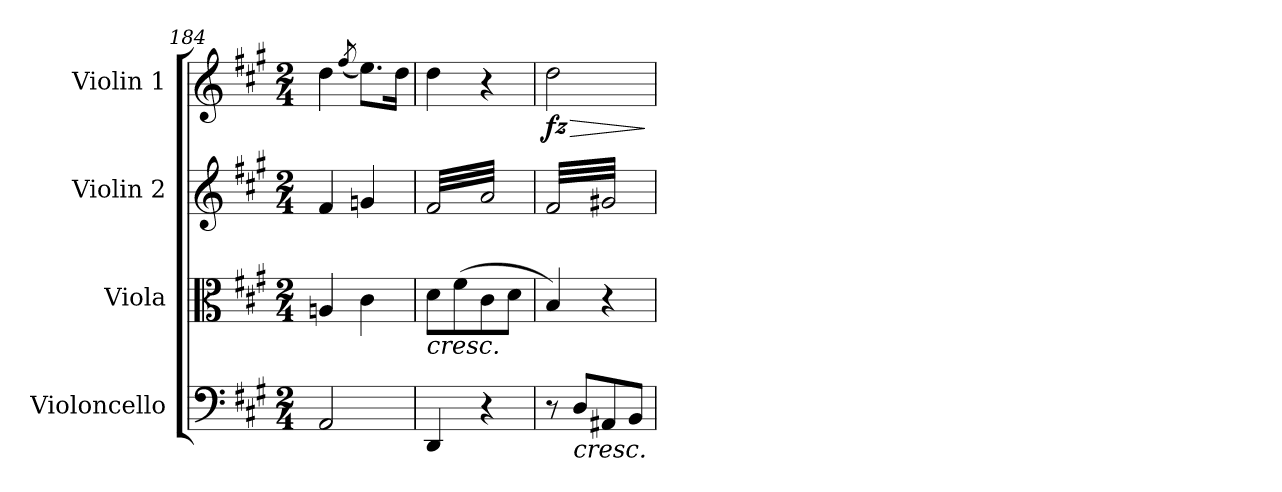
**kern	**kern	**kern	**kern	**dynam
*part4	*part3	*part2	*part1	*part1
*staff4	*staff3	*staff2	*staff1	*staff1
*I"Violoncello	*I"Viola	*I"Violin 2	*I"Violin 1	*
*I'Vc	*I'Vla	*I'Vln	*I'Vln	*
*clefF4	*clefC3	*clefG2	*clefG2	*
*k[f#c#g#]	*k[f#c#g#]	*k[f#c#g#]	*k[f#c#g#]	*
*M2/4	*M2/4	*M2/4	*M2/4	*
=184	=184	=184	=184	=184
2AA/	4An/	4f#/	4dd\	.
.	.	.	(8qff#/	.
.	4c#\	4gn/	8.ee\L)	.
.	.	.	16dd\Jk	.
=185	=185	=185	=185	=185
!	!	!LO:TX:b:i:t=cresc.	!	!
!	!LO:TX:b:i:t=cresc.	!	!	!
*	*	*tremolo	*	*
4DD/	8d\L	(32f#/LLL	4dd\	.
.	.	32a/)	.	.
.	.	32f#/	.	.
.	.	32a/)	.	.
.	(8f#\	32f#/	.	.
.	.	32a/)	.	.
.	.	32f#/	.	.
.	.	32a/)	.	.
4r	8c#\	32f#/	4r	.
.	.	32a/)	.	.
.	.	32f#/	.	.
.	.	32a/)	.	.
.	8d\J	32f#/	.	.
.	.	32a/)	.	.
.	.	32f#/	.	.
.	.	32a/)JJJ	.	.
=186	=186	=186	=186	=186
!	!	!	!	!LO:HP:b
!	!	!	!	!LO:DY:n=1:b
8r	4B/)	(32f#/LLL	2dd\	> fz
.	.	32g#X/)	.	.
.	.	32f#/	.	.
.	.	32g#X/)	.	.
!LO:TX:b:i:t=cresc.	!	!	!	!
8D/L	.	32f#/	.	.
.	.	32g#X/)	.	.
.	.	32f#/	.	.
.	.	32g#X/)	.	.
8AA#X/	4r	32f#/	.	.
.	.	32g#X/)	.	.
.	.	32f#/	.	.
.	.	32g#X/)	.	.
8BB/J	.	32f#/	.	.
.	.	32g#X/)	.	.
.	.	32f#/	.	.
.	.	32g#X/)JJJ	.	.
*	*	*Xtremolo	*	*
.	.	.	.	]
.	.	.	.	.
.	.	.	.	.
.	.	.	.	.
.	.	.	.	.
.	.	.	.	.
.	.	.	.	.
.	.	.	.	.
=	=	=	=	=
*-	*-	*-	*-	*-
